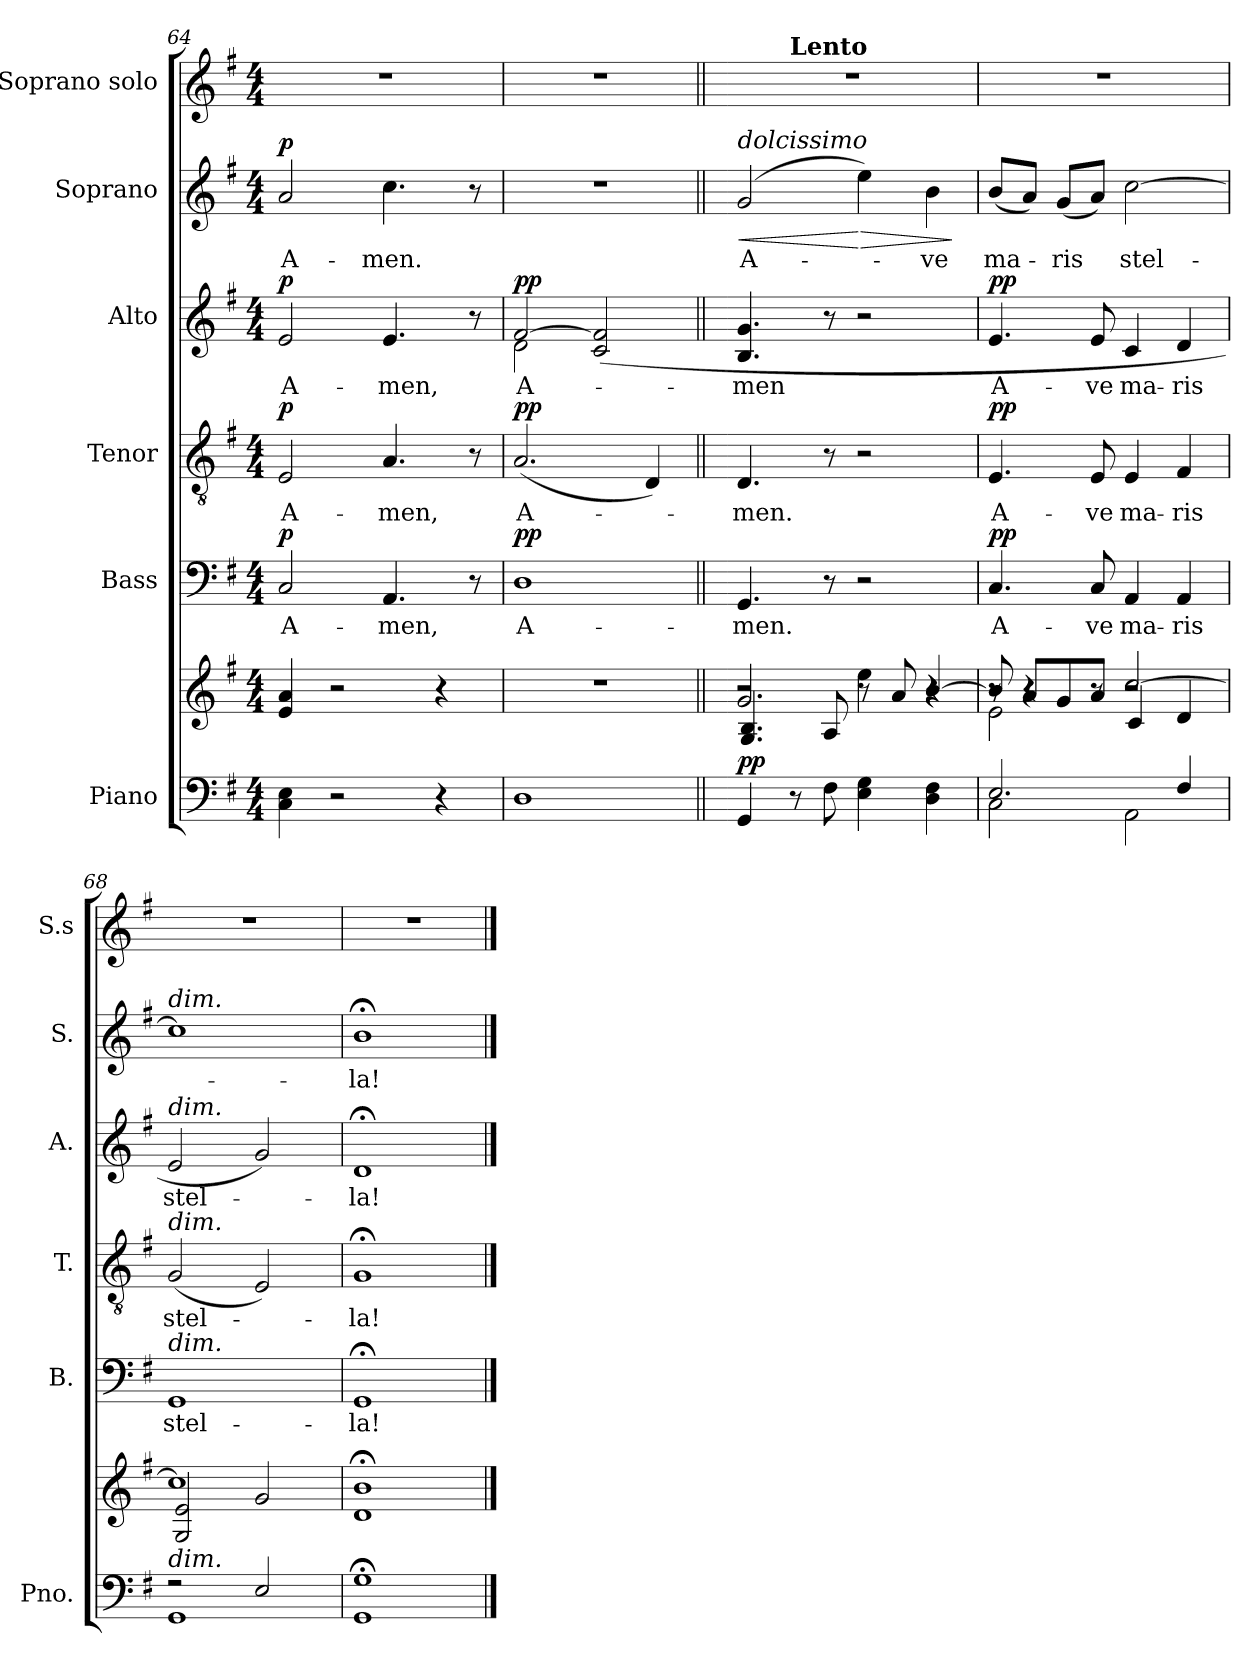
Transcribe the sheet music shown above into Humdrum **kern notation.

**kern	**kern	**dynam	**kern	**text	**dynam	**kern	**text	**dynam	**kern	**text	**dynam	**kern	**text	**dynam	**kern
*part6	*part6	*part6	*part5	*part5	*part5	*part4	*part4	*part4	*part3	*part3	*part3	*part2	*part2	*part2	*part1
*staff7	*staff6	*staff6/7	*staff5	*staff5	*staff5	*staff4	*staff4	*staff4	*staff3	*staff3	*staff3	*staff2	*staff2	*staff2	*staff1
*I"Piano	*	*	*I"Bass	*	*	*I"Tenor	*	*	*I"Alto	*	*	*I"Soprano	*	*	*I"Soprano solo
*I'Pno.	*	*	*I'B.	*	*	*I'T.	*	*	*I'A.	*	*	*I'S.	*	*	*I'S.s
*clefF4	*clefG2	*	*clefF4	*	*	*clefGv2	*	*	*clefG2	*	*	*clefG2	*	*	*clefG2
*k[f#]	*k[f#]	*	*k[f#]	*	*	*k[f#]	*	*	*k[f#]	*	*	*k[f#]	*	*	*k[f#]
*M4/4	*M4/4	*	*M4/4	*	*	*M4/4	*	*	*M4/4	*	*	*M4/4	*	*	*M4/4
=64	=64	=64	=64	=64	=64	=64	=64	=64	=64	=64	=64	=64	=64	=64	=64
!	!	!	!	!LO:LY:b	!LO:DY:a	!	!LO:LY:b	!LO:DY:a	!	!LO:LY:b	!LO:DY:a	!	!LO:LY:b	!LO:DY:a	!
4C\ 4E\	4e/ 4a/	.	2C/	A-	p	2E/	A-	p	2e/	A-	p	2a/	A-	p	1r
2r	2r	.	.	.	.	.	.	.	.	.	.	.	.	.	.
!	!	!	!	!LO:LY:b	!	!	!LO:LY:b	!	!	!LO:LY:b	!	!	!LO:LY:b	!	!
.	.	.	4.AA/	-men,	.	4.A/	-men,	.	4.e/	-men,	.	4.cc\	-men.	.	.
4r	4r	.	.	.	.	.	.	.	.	.	.	.	.	.	.
.	.	.	8r	.	.	8r	.	.	8r	.	.	8r	.	.	.
=65	=65	=65	=65	=65	=65	=65	=65	=65	=65	=65	=65	=65	=65	=65	=65
!	!	!	!	!LO:LY:b	!LO:DY:a	!	!LO:LY:b	!LO:DY:a	!	!LO:LY:b	!LO:DY:a	!	!	!	!
*	*	*	*	*	*	*	*	*	*^	*	*	*	*	*	*
1D	1r	.	1D	A-	pp	(<2.A/	A-	pp	[2f#/	(<2d\	A-	pp	1r	.	.	1r
.	.	.	.	.	.	.	.	.	(2c/ 2f#/]	2ryy	.	.	.	.	.	.
.	.	.	.	.	.	4D/)	.	.	.	.	.	.	.	.	.	.
*	*	*	*	*	*	*	*	*	*v	*v	*	*	*	*	*	*
=66||	=66||	=66||	=66||	=66||	=66||	=66||	=66||	=66||	=66||	=66||	=66||	=66||	=66||	=66||	=66||
*	*^	*	*	*	*	*	*	*	*	*	*	*	*	*	*
*	*	*^	*	*	*	*	*	*	*	*	*	*	*	*	*	*
!	!	!	!	!	!	!	!	!	!	!	!	!	!	!LO:TX:a:i:t=dolcissimo	!	!	!
!	!	!	!	!LO:DY:a=2	!	!LO:LY:b	!	!	!LO:LY:b	!	!	!LO:LY:b	!	!	!LO:LY:b	!LO:HP:b	!
*	*	*	*	*	*	*	*	*	*	*	*	*	*	*	*	*	*^
4GG/	2.g/	2r	4.G/ 4.B/	pp	4.GG/	-men.	.	4.D/	-men.	.	4.B/ 4.g/	-men	.	(>2g/	A-	<	1r	4ryy
*	*	*	*	*	*	*	*	*	*	*	*	*	*	*	*	*	*MM66	*
!	!	!	!	!	!	!	!	!	!	!	!	!	!	!	!	!	!	!LO:TX:a:B:t=Lento
8r	.	.	.	.	.	.	.	.	.	.	.	.	.	.	.	.	.	2.ryy
8F#\	.	.	8A/	.	8r	.	.	8r	.	.	8r	.	.	.	.	.	.	.
!	!	!	!	!	!	!	!	!	!	!	!	!	!	!	!	!LO:HP:n=1:b	!	!
4E\ 4G\	.	4ee\	8r	.	2r	.	.	2r	.	.	2r	.	.	4ee\)	.	[ >	.	.
.	.	.	8a/	.	.	.	.	.	.	.	.	.	.	.	.	.	.	.
!	!	!	!	!	!	!	!	!	!	!	!	!	!	!	!LO:LY:b	!	!	!
4D\ 4F#\	[4b/	4r	4r	.	.	.	.	.	.	.	.	.	.	4b\	-ve	.	.	.
*	*v	*v	*v	*	*	*	*	*	*	*	*	*	*	*	*	*	*	*
.	.	.	.	.	.	.	.	.	.	.	.	.	.	]	.	.
=67	=67	=67	=67	=67	=67	=67	=67	=67	=67	=67	=67	=67	=67	=67	=67	=67
*^	*^	*	*	*	*	*	*	*	*	*	*	*	*	*	*	*
*	*	*	*^	*	*	*	*	*	*	*	*	*	*	*	*	*	*	*
!	!	!	!	!	!	!	!LO:LY:b	!LO:DY:a	!	!LO:LY:b	!LO:DY:a	!	!LO:LY:b	!LO:DY:a	!	!LO:LY:b	!	!	!
*	*	*	*	*	*	*	*	*	*	*	*	*	*	*	*	*	*	*v	*v
2.E/	2C\	8b/]	2e\	8r	.	4.C/	A-	pp	4.E/	A-	pp	4.e/	A-	pp	(<8b/L	ma-	.	1r
.	.	4r	.	8a/L	.	.	.	.	.	.	.	.	.	.	8a/J)	.	.	.
!	!	!	!	!	!	!	!	!	!	!	!	!	!	!	!	!LO:LY:b	!	!
.	.	.	.	8g/	.	.	.	.	.	.	.	.	.	.	(<8g/L	-ris	.	.
!	!	!	!	!	!	!	!LO:LY:b	!	!	!LO:LY:b	!	!	!LO:LY:b	!	!	!	!	!
.	.	8r	.	8a/J	.	8C/	-ve	.	8E/	-ve	.	8e/	-ve	.	8a/J)	.	.	.
!	!	!	!	!	!	!	!LO:LY:b	!	!	!LO:LY:b	!	!	!LO:LY:b	!	!	!LO:LY:b	!	!
.	2AA\	[2cc/	2r	4c/	.	4AA/	ma-	.	4E/	ma-	.	4c/	ma-	.	[2cc\	stel-	.	.
!	!	!	!	!	!	!	!LO:LY:b	!	!	!LO:LY:b	!	!	!LO:LY:b	!	!	!	!	!
4F#/	.	.	.	4d/	.	4AA/	-ris	.	4F#/	-ris	.	4d/	-ris	.	.	.	.	.
=68	=68	=68	=68	=68	=68	=68	=68	=68	=68	=68	=68	=68	=68	=68	=68	=68	=68	=68
!	!	!	!	!	!	!	!	!	!	!	!	!	!	!	!LO:TX:a:i:t=dim.	!	!	!
!	!	!	!	!	!	!	!	!	!	!	!	!LO:TX:a:i:t=dim.	!	!	!	!	!	!
!	!	!	!	!	!	!	!	!	!LO:TX:a:i:t=dim.	!	!	!	!	!	!	!	!	!
!	!	!	!	!	!	!LO:TX:a:i:t=dim.	!	!	!	!	!	!	!	!	!	!	!	!
!LO:TX:a:i:t=dim.	!	!	!	!	!	!	!	!	!	!	!	!	!	!	!	!	!	!
!	!	!	!	!	!	!	!LO:LY:b	!	!	!LO:LY:b	!	!	!LO:LY:b	!	!	!	!	!
*	*	*	*v	*v	*	*	*	*	*	*	*	*	*	*	*	*	*	*
2r	1GG	1cc]	2G/ 2e/	.	1GG	stel-	.	(<2G/	stel-	.	2e/	stel-	.	1cc]	.	.	1r
2E/	.	.	2g/	.	.	.	.	2E/)	.	.	2g/)	.	.	.	.	.	.
*v	*v	*	*	*	*	*	*	*	*	*	*	*	*	*	*	*	*
=69	=69	=69	=69	=69	=69	=69	=69	=69	=69	=69	=69	=69	=69	=69	=69	=69
!	!	!	!	!	!LO:LY:b	!	!	!LO:LY:b	!	!	!LO:LY:b	!	!	!LO:LY:b	!	!
*	*v	*v	*	*	*	*	*	*	*	*	*	*	*	*	*	*
1GG;< 1G;<	1d;< 1b;<	.	1GG;<	-la!	.	1G;<	-la!	.	1d;<	-la!	.	1b;<	-la!	.	1r
==	==	==	==	==	==	==	==	==	==	==	==	==	==	==	==
*-	*-	*-	*-	*-	*-	*-	*-	*-	*-	*-	*-	*-	*-	*-	*-
